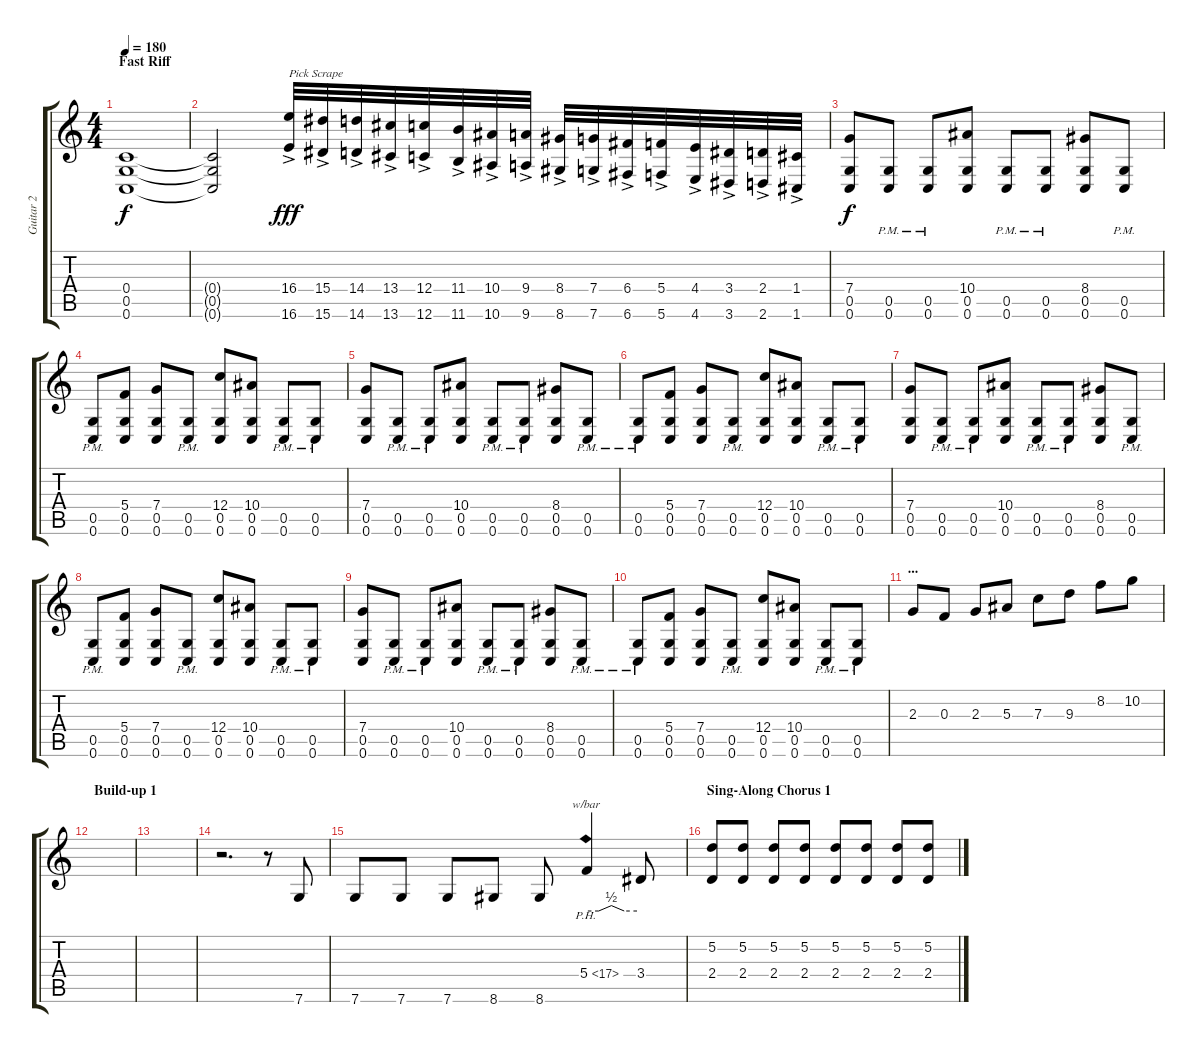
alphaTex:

\track ("Guitar 2" "Guitar 2") {instrument distortionguitar}
\staff {score tabs}
\tuning (D4 A3 F3 C3 G2 C2) {hide}
\ts (4 4)
\section ("" "Fast Riff")
\tempo 180
\clef g2
\ks c
(0.4 0.5 0.6).1{dy f} |
(0.4{t} 0.5{t} 0.6{t}).2 (16.4{ac} 16.6{ac}).32{txt "Pick Scrape" dy fff} (15.4{ac} 15.6{ac}).32 (14.4{ac} 14.6{ac}).32 (13.4{ac} 13.6{ac}).32 (12.4{ac} 12.6{ac}).32 (11.4{ac} 11.6{ac}).32 (10.4{ac} 10.6{ac}).32 (9.4{ac} 9.6{ac}).32 (8.4{ac} 8.6{ac}).32 (7.4{ac} 7.6{ac}).32 (6.4{ac} 6.6{ac}).32 (5.4{ac} 5.6{ac}).32 (4.4{ac} 4.6{ac}).32 (3.4{ac} 3.6{ac}).32 (2.4{ac} 2.6{ac}).32 (1.4{ac} 1.6{ac}).32 |
(7.4 0.5 0.6).8{dy f} (0.5{pm} 0.6{pm}).8 (0.5{pm} 0.6{pm}).8 (10.4 0.5 0.6).8 (0.5{pm} 0.6{pm}).8 (0.5{pm} 0.6{pm}).8 (8.4 0.5 0.6).8 (0.5{pm} 0.6{pm}).8 |
(0.5{pm} 0.6{pm}).8 (5.4 0.5 0.6).8 (7.4 0.5 0.6).8 (0.5{pm} 0.6{pm}).8 (12.4 0.5 0.6).8 (10.4 0.5 0.6).8 (0.5{pm} 0.6{pm}).8 (0.5{pm} 0.6{pm}).8 |
(7.4 0.5 0.6).8 (0.5{pm} 0.6{pm}).8 (0.5{pm} 0.6{pm}).8 (10.4 0.5 0.6).8 (0.5{pm} 0.6{pm}).8 (0.5{pm} 0.6{pm}).8 (8.4 0.5 0.6).8 (0.5{pm} 0.6{pm}).8 |
(0.5{pm} 0.6{pm}).8 (5.4 0.5 0.6).8 (7.4 0.5 0.6).8 (0.5{pm} 0.6{pm}).8 (12.4 0.5 0.6).8 (10.4 0.5 0.6).8 (0.5{pm} 0.6{pm}).8 (0.5{pm} 0.6{pm}).8 |
(7.4 0.5 0.6).8 (0.5{pm} 0.6{pm}).8 (0.5{pm} 0.6{pm}).8 (10.4 0.5 0.6).8 (0.5{pm} 0.6{pm}).8 (0.5{pm} 0.6{pm}).8 (8.4 0.5 0.6).8 (0.5{pm} 0.6{pm}).8 |
(0.5{pm} 0.6{pm}).8 (5.4 0.5 0.6).8 (7.4 0.5 0.6).8 (0.5{pm} 0.6{pm}).8 (12.4 0.5 0.6).8 (10.4 0.5 0.6).8 (0.5{pm} 0.6{pm}).8 (0.5{pm} 0.6{pm}).8 |
(7.4 0.5 0.6).8 (0.5{pm} 0.6{pm}).8 (0.5{pm} 0.6{pm}).8 (10.4 0.5 0.6).8 (0.5{pm} 0.6{pm}).8 (0.5{pm} 0.6{pm}).8 (8.4 0.5 0.6).8 (0.5{pm} 0.6{pm}).8 |
(0.5{pm} 0.6{pm}).8 (5.4 0.5 0.6).8 (7.4 0.5 0.6).8 (0.5{pm} 0.6{pm}).8 (12.4 0.5 0.6).8 (10.4 0.5 0.6).8 (0.5{pm} 0.6{pm}).8 (0.5{pm} 0.6{pm}).8 |
\section ("" "...")
2.3.8 0.3.8 2.3.8 5.3.8 7.3.8 9.3.8 8.2.8 10.2.8 |
\section ("" "Build-up 1")
|
|
r.2{d} r.8 7.6.8 |
7.6.8 7.6.8 7.6.8 8.6.8 8.6.8 5.4{ph 12}.4{tbe (custom default 0 0 15 0 30 2 45 0 60 0) instrument guitarharmonics} 3.4.8{instrument distortionguitar} |
\section ("" "Sing-Along Chorus 1")
(5.2 2.4).8 (5.2 2.4).8 (5.2 2.4).8 (5.2 2.4).8 (5.2 2.4).8 (5.2 2.4).8 (5.2 2.4).8 (5.2 2.4).8
